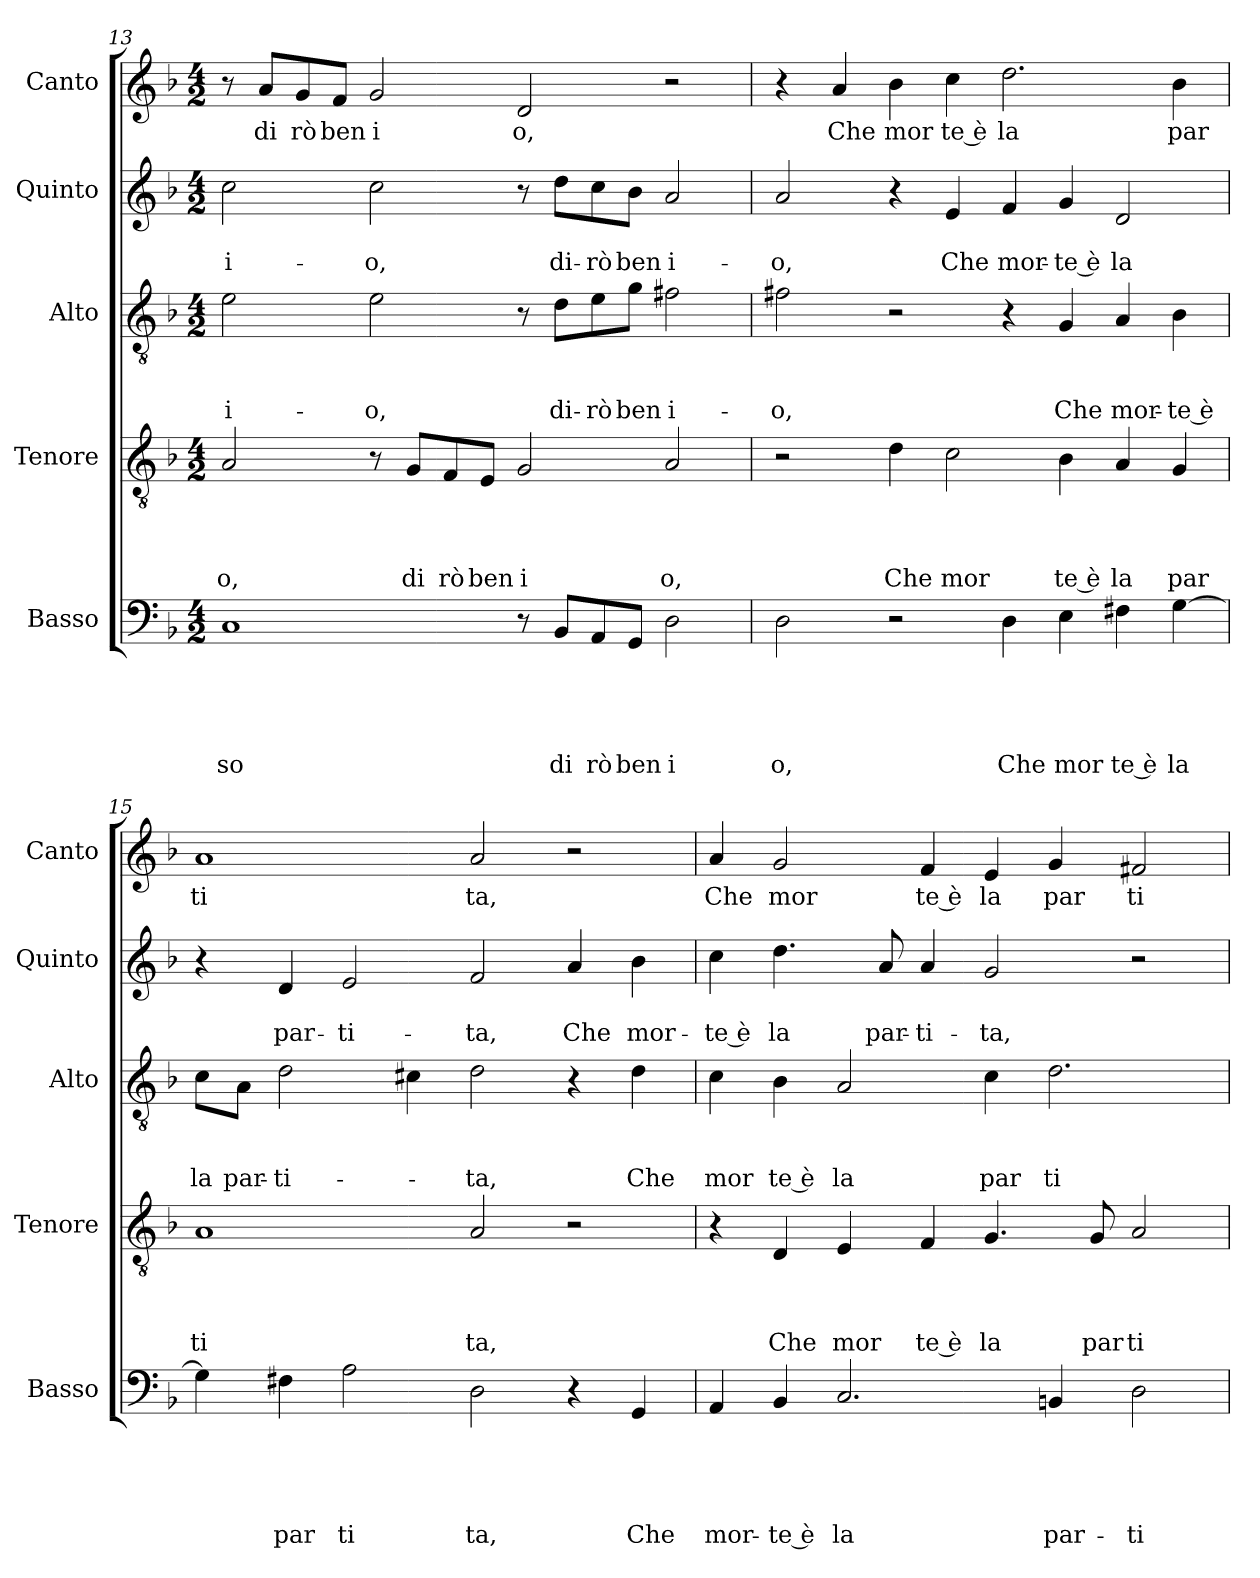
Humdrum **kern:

**kern	**text	**text	**text	**text	**text	**kern	**text	**text	**text	**text	**kern	**text	**text	**text	**kern	**text	**text	**kern	**text
*part5	*part5	*part5	*part5	*part5	*part5	*part4	*part4	*part4	*part4	*part4	*part3	*part3	*part3	*part3	*part2	*part2	*part2	*part1	*part1
*staff5	*staff5	*staff5	*staff5	*staff5	*staff5	*staff4	*staff4	*staff4	*staff4	*staff4	*staff3	*staff3	*staff3	*staff3	*staff2	*staff2	*staff2	*staff1	*staff1
*I"Basso	*	*	*	*	*	*I"Tenore	*	*	*	*	*I"Alto	*	*	*	*I"Quinto	*	*	*I"Canto	*
*I'Basso	*	*	*	*	*	*I'Tenore	*	*	*	*	*I'Alto	*	*	*	*I'Quinto	*	*	*I'Canto	*
!!LO:LB:g=z
*clefF4	*	*	*	*	*	*clefGv2	*	*	*	*	*clefGv2	*	*	*	*clefG2	*	*	*clefG2	*
*k[b-]	*	*	*	*	*	*k[b-]	*	*	*	*	*k[b-]	*	*	*	*k[b-]	*	*	*k[b-]	*
*F:	*	*	*	*	*	*F:	*	*	*	*	*F:	*	*	*	*F:	*	*	*F:	*
*M4/2	*	*	*	*	*	*M4/2	*	*	*	*	*M4/2	*	*	*	*M4/2	*	*	*M4/2	*
=13	=13	=13	=13	=13	=13	=13	=13	=13	=13	=13	=13	=13	=13	=13	=13	=13	=13	=13	=13
!	!	!	!	!	!LO:LY:b	!	!	!	!	!LO:LY:b	!	!	!	!LO:LY:b	!	!	!LO:LY:b	!	!
1C	.	.	.	.	so	2A/	.	.	.	-o,	2e\	.	.	i-	2cc\	.	i-	8r	.
!	!	!	!	!	!	!	!	!	!	!	!	!	!	!	!	!	!	!	!LO:LY:b
.	.	.	.	.	.	.	.	.	.	.	.	.	.	.	.	.	.	8a/L	di
!	!	!	!	!	!	!	!	!	!	!	!	!	!	!	!	!	!	!	!LO:LY:b
.	.	.	.	.	.	.	.	.	.	.	.	.	.	.	.	.	.	8g/	rò
!	!	!	!	!	!	!	!	!	!	!	!	!	!	!	!	!	!	!	!LO:LY:b
.	.	.	.	.	.	.	.	.	.	.	.	.	.	.	.	.	.	8f/J	ben
!	!	!	!	!	!	!	!	!	!	!	!	!	!	!LO:LY:b	!	!	!LO:LY:b	!	!LO:LY:b
.	.	.	.	.	.	8r	.	.	.	.	2e\	.	.	-o,	2cc\	.	-o,	2g/	i
!	!	!	!	!	!	!	!	!	!	!LO:LY:b	!	!	!	!	!	!	!	!	!
.	.	.	.	.	.	8G/L	.	.	.	di	.	.	.	.	.	.	.	.	.
!	!	!	!	!	!	!	!	!	!	!LO:LY:b	!	!	!	!	!	!	!	!	!
.	.	.	.	.	.	8F/	.	.	.	rò	.	.	.	.	.	.	.	.	.
!	!	!	!	!	!	!	!	!	!	!LO:LY:b	!	!	!	!	!	!	!	!	!
.	.	.	.	.	.	8E/J	.	.	.	ben	.	.	.	.	.	.	.	.	.
!	!	!	!	!	!	!	!	!	!	!LO:LY:b	!	!	!	!	!	!	!	!	!LO:LY:b
8r	.	.	.	.	.	2G/	.	.	.	i	8r	.	.	.	8r	.	.	2d/	o,
!	!	!	!	!	!LO:LY:b	!	!	!	!	!	!	!	!	!LO:LY:b	!	!	!LO:LY:b	!	!
8BB-/L	.	.	.	.	di	.	.	.	.	.	8d\L	.	.	di-	8dd\L	.	di-	.	.
!	!	!	!	!	!LO:LY:b	!	!	!	!	!	!	!	!	!LO:LY:b	!	!	!LO:LY:b	!	!
8AA/	.	.	.	.	rò	.	.	.	.	.	8e\	.	.	-rò	8cc\	.	-rò	.	.
!	!	!	!	!	!LO:LY:b	!	!	!	!	!	!	!	!	!LO:LY:b	!	!	!LO:LY:b	!	!
8GG/J	.	.	.	.	ben	.	.	.	.	.	8g\J	.	.	ben	8b-\J	.	ben	.	.
!	!	!	!	!	!LO:LY:b	!	!	!	!	!LO:LY:b	!	!	!	!LO:LY:b	!	!	!LO:LY:b	!	!
2D\	.	.	.	.	i	2A/	.	.	.	o,	2f#X\	.	.	i-	2a/	.	i-	2r	.
=14	=14	=14	=14	=14	=14	=14	=14	=14	=14	=14	=14	=14	=14	=14	=14	=14	=14	=14	=14
!	!	!	!	!	!LO:LY:b	!	!	!	!	!	!	!	!	!LO:LY:b	!	!	!LO:LY:b	!	!
2D\	.	.	.	.	o,	2r	.	.	.	.	2f#X\	.	.	-o,	2a/	.	-o,	4r	.
!	!	!	!	!	!	!	!	!	!	!	!	!	!	!	!	!	!	!	!LO:LY:b
.	.	.	.	.	.	.	.	.	.	.	.	.	.	.	.	.	.	4a/	Che
!	!	!	!	!	!	!	!	!	!	!LO:LY:b	!	!	!	!	!	!	!	!	!LO:LY:b
2r	.	.	.	.	.	4d\	.	.	.	Che	2r	.	.	.	4r	.	.	4b-\	mor
!	!	!	!	!	!	!	!	!	!	!LO:LY:b	!	!	!	!	!	!	!LO:LY:b	!	!LO:LY:b:rj
.	.	.	.	.	.	2c\	.	.	.	mor	.	.	.	.	4e/	.	Che	4cc\	te è
!	!	!	!	!	!LO:LY:b	!	!	!	!	!	!	!	!	!	!	!	!LO:LY:b	!	!LO:LY:b
4D\	.	.	.	.	Che	.	.	.	.	.	4r	.	.	.	4f/	.	mor-	2.dd\	la
!	!	!	!	!	!LO:LY:b	!	!	!	!	!LO:LY:b:rj	!	!	!	!LO:LY:b	!	!	!LO:LY:b:rj	!	!
4E\	.	.	.	.	mor	4B-\	.	.	.	te è	4G/	.	.	Che	4g/	.	-te è	.	.
!	!	!	!	!	!LO:LY:b:rj	!	!	!	!	!LO:LY:b	!	!	!	!LO:LY:b	!	!	!LO:LY:b	!	!
4F#X\	.	.	.	.	te è	4A/	.	.	.	la	4A/	.	.	mor-	2d/	.	la	.	.
!	!	!	!	!	!LO:LY:b	!	!	!	!	!LO:LY:b	!	!	!	!LO:LY:b:rj	!	!	!	!	!LO:LY:b
[>4G\	.	.	.	.	la	4G/	.	.	.	par	4B-\	.	.	-te è	.	.	.	4b-\	par
=15	=15	=15	=15	=15	=15	=15	=15	=15	=15	=15	=15	=15	=15	=15	=15	=15	=15	=15	=15
!	!	!	!	!	!	!	!	!	!	!LO:LY:b	!	!	!	!LO:LY:b	!	!	!	!	!LO:LY:b
4G\]	.	.	.	.	.	1A	.	.	.	ti	8c\L	.	.	la	4r	.	.	1a	ti
!	!	!	!	!	!	!	!	!	!	!	!	!	!	!LO:LY:b	!	!	!	!	!
.	.	.	.	.	.	.	.	.	.	.	8A\J	.	.	par-	.	.	.	.	.
!	!	!	!	!	!LO:LY:b	!	!	!	!	!	!	!	!	!LO:LY:b	!	!	!LO:LY:b	!	!
4F#X\	.	.	.	.	par	.	.	.	.	.	2d\	.	.	-ti-	4d/	.	par-	.	.
!	!	!	!	!	!LO:LY:b	!	!	!	!	!	!	!	!	!	!	!	!LO:LY:b	!	!
2A\	.	.	.	.	ti	.	.	.	.	.	.	.	.	.	2e/	.	-ti-	.	.
.	.	.	.	.	.	.	.	.	.	.	4c#X\	.	.	.	.	.	.	.	.
!	!	!	!	!	!LO:LY:b	!	!	!	!	!LO:LY:b	!	!	!	!LO:LY:b	!	!	!LO:LY:b	!	!LO:LY:b
2D\	.	.	.	.	ta,	2A/	.	.	.	ta,	2d\	.	.	-ta,	2f/	.	-ta,	2a/	ta,
!	!	!	!	!	!	!	!	!	!	!	!	!	!	!	!	!	!LO:LY:b	!	!
4r	.	.	.	.	.	2r	.	.	.	.	4r	.	.	.	4a/	.	Che	2r	.
!	!	!	!	!	!LO:LY:b	!	!	!	!	!	!	!	!	!LO:LY:b	!	!	!LO:LY:b	!	!
4GG/	.	.	.	.	Che	.	.	.	.	.	4d\	.	.	Che	4b-\	.	mor-	.	.
!!LO:LB:g=z
=16	=16	=16	=16	=16	=16	=16	=16	=16	=16	=16	=16	=16	=16	=16	=16	=16	=16	=16	=16
!	!	!	!	!	!LO:LY:b	!	!	!	!	!	!	!	!	!LO:LY:b	!	!	!LO:LY:b:rj	!	!LO:LY:b
4AA/	.	.	.	.	mor-	4r	.	.	.	.	4c\	.	.	mor	4cc\	.	-te è	4a/	Che
!	!	!	!	!	!LO:LY:b:rj	!	!	!	!	!LO:LY:b	!	!	!	!LO:LY:b:rj	!	!	!LO:LY:b	!	!LO:LY:b
4BB-/	.	.	.	.	-te è	4D/	.	.	.	Che	4B-\	.	.	te è	4.dd\	.	la	2g/	mor
!	!	!	!	!	!LO:LY:b	!	!	!	!	!LO:LY:b	!	!	!	!LO:LY:b	!	!	!	!	!
2.C/	.	.	.	.	la	4E/	.	.	.	mor	2A/	.	.	la	.	.	.	.	.
!	!	!	!	!	!	!	!	!	!	!	!	!	!	!	!	!	!LO:LY:b	!	!
.	.	.	.	.	.	.	.	.	.	.	.	.	.	.	8a/	.	par-	.	.
!	!	!	!	!	!	!	!	!	!	!LO:LY:b:rj	!	!	!	!	!	!	!LO:LY:b	!	!LO:LY:b:rj
.	.	.	.	.	.	4F/	.	.	.	te è	.	.	.	.	4a/	.	-ti-	4f/	te è
!	!	!	!	!	!	!	!	!	!	!LO:LY:b	!	!	!	!LO:LY:b	!	!	!LO:LY:b	!	!LO:LY:b
.	.	.	.	.	.	4.G/	.	.	.	la	4c\	.	.	par	2g/	.	-ta,	4e/	la
!	!	!	!	!	!LO:LY:b	!	!	!	!	!	!	!	!	!LO:LY:b	!	!	!	!	!LO:LY:b
4BBn/	.	.	.	.	par-	.	.	.	.	.	2.d\	.	.	ti	.	.	.	4g/	par
!	!	!	!	!	!	!	!	!	!	!LO:LY:b	!	!	!	!	!	!	!	!	!
.	.	.	.	.	.	8G/	.	.	.	par	.	.	.	.	.	.	.	.	.
!	!	!	!	!	!LO:LY:b	!	!	!	!	!LO:LY:b	!	!	!	!	!	!	!	!	!LO:LY:b
2D\	.	.	.	.	-ti-	2A/	.	.	.	ti	.	.	.	.	2r	.	.	2f#X/	ti
=	=	=	=	=	=	=	=	=	=	=	=	=	=	=	=	=	=	=	=
*-	*-	*-	*-	*-	*-	*-	*-	*-	*-	*-	*-	*-	*-	*-	*-	*-	*-	*-	*-
